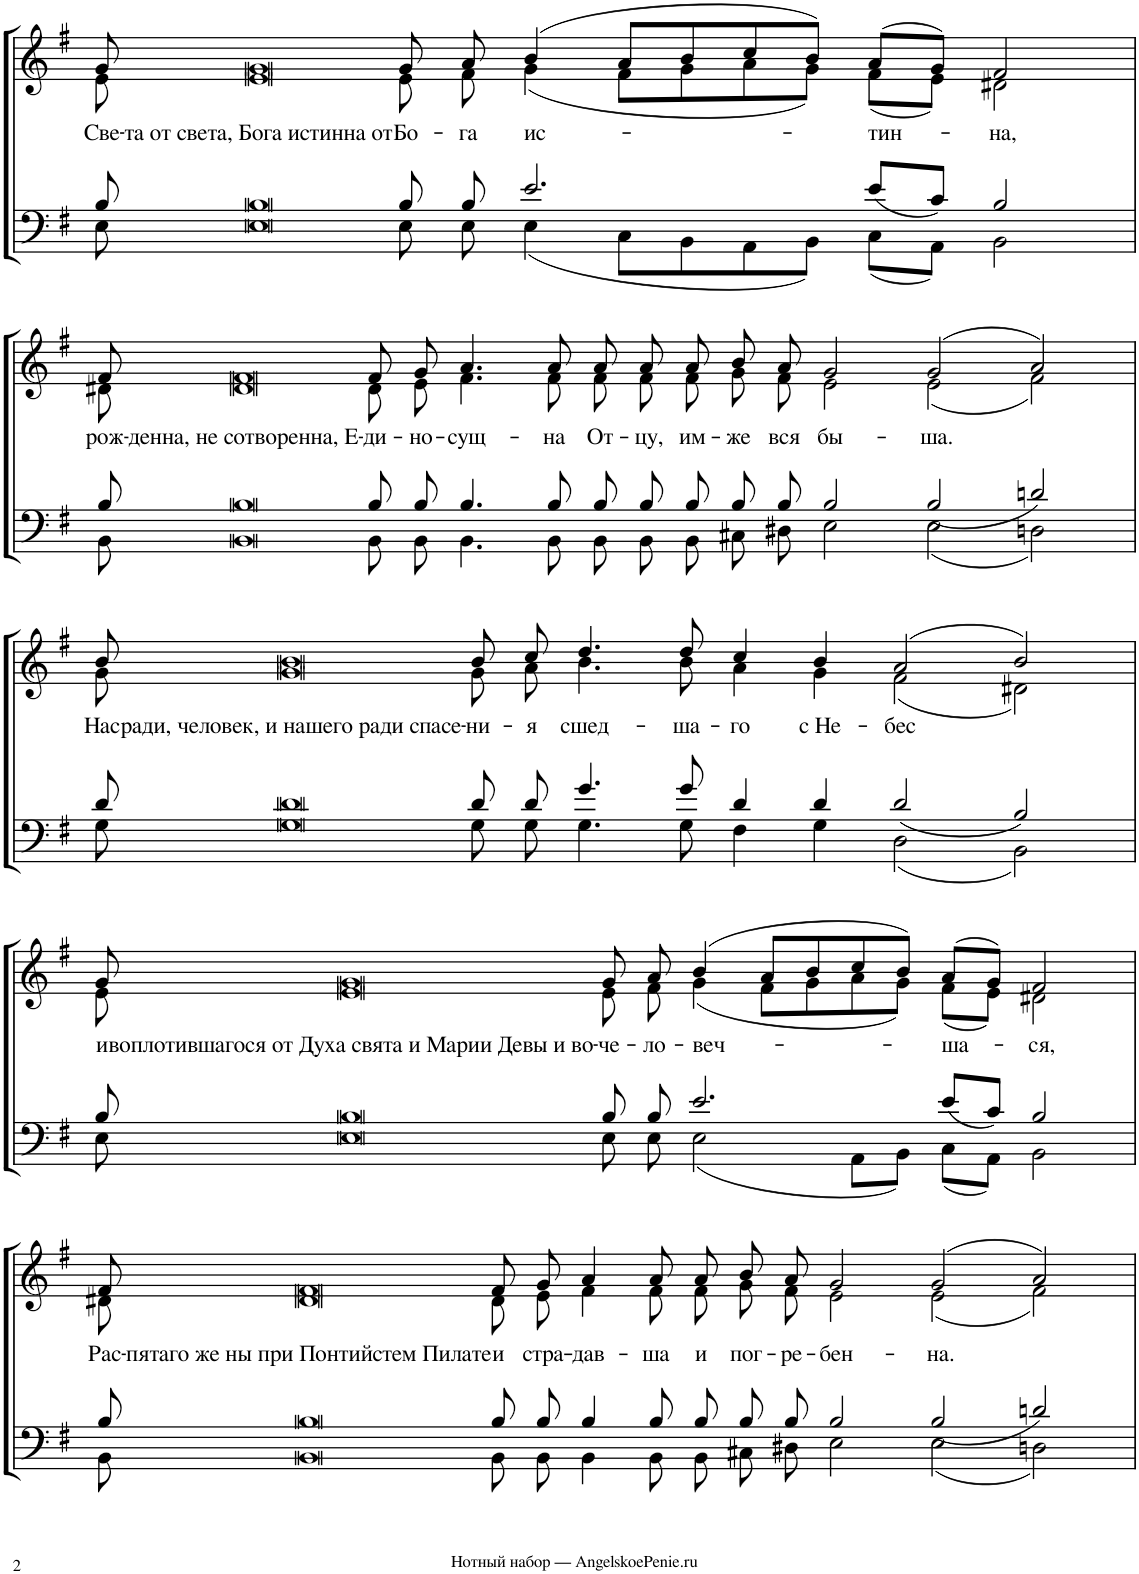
**kern	**kern	**text
*part1	*part1	*part1
*staff2	*staff1	*staff1
*I"Piano	*	*
*I'Pno.	*	*
!!LO:PB:g=z
*clefF4	*clefG2	*
*k[f#]	*k[f#]	*
*M63/4	*M63/4	*
=5	=5	=5
*^	*^	*
*	*^	*	*	*
!	!	!	!	!	!LO:LY:b
000ryy	8B/	8E\	8g/	8e\	Све-
!	!	!	!	!	!LO:LY:b
.	8B	8E	8g	8e	-та от света, Бога истинна от
!	!	!	!	!	!LO:LY:b
.	8B/	8E\	8g/	8e\	Бо-
!	!	!	!	!	!LO:LY:b
.	8B/	8E\	8a/	8f#\	-га
!	!	!	!	!	!LO:LY:b
.	2.e/	4E\	(4b/	(4g\	ис-
.	.	8C\L	8a/L	8f#\L	.
.	.	8BB\	8b/	8g\	.
.	.	8AA\	8cc/	8a\	.
.	.	8BB\J	8b/J)	8g\J)	.
!	!	!	!	!	!LO:LY:b
.	8e/L	8C\L	(8a/L	(8f#\L	-тин-
.	8c/J	8AA\J	8g/J)	8e\J)	.
!	!	!	!	!	!LO:LY:b
.	2B/	2BB\	2f#/	2d#X\	-на,
.	1ryy	1ryy	000ryy	000ryy	.
.	1ryy	1ryy	.	.	.
.	1ryy	1ryy	.	.	.
.	1ryy	1ryy	.	.	.
.	1ryy	1ryy	.	.	.
.	1ryy	1ryy	.	.	.
4%31ryy	1ryy	1ryy	.	.	.
.	1ryy	1ryy	.	.	.
.	1ryy	1ryy	00ryy	00ryy	.
.	1ryy	1ryy	.	.	.
.	4%15ryy	4%15ryy	.	.	.
.	.	.	1..ryy	1..ryy	.
!!LO:LB:g=z	!!
=6	=6	=6	=6	=6	=6
!	!	!	!	!	!LO:LY:b
000ryy	8B/	8BB\	8f#/	8d#X\	рож-
!	!	!	!	!	!LO:LY:b
.	8B	8BB	8f#	8d#	-денна, не сотворенна, Е-
!	!	!	!	!	!LO:LY:b
.	8B/	8BB\	8f#/	8d#\	-ди-
!	!	!	!	!	!LO:LY:b
.	8B/	8BB\	8g/	8e\	-но-
!	!	!	!	!	!LO:LY:b
.	4.B/	4.BB\	4.a/	4.f#\	-сущ-
!	!	!	!	!	!LO:LY:b
.	8B/	8BB\	8a/	8f#\	-на
!	!	!	!	!	!LO:LY:b
.	8B/	8BB\	8a/	8f#\	От-
!	!	!	!	!	!LO:LY:b
.	8B/	8BB\	8a/	8f#\	-цу,
!	!	!	!	!	!LO:LY:b
.	8B/	8BB\	8a/	8f#\	им-
!	!	!	!	!	!LO:LY:b
.	8B/	8C#X\	8b/	8g\	-же
!	!	!	!	!	!LO:LY:b
.	8B/	8D#X\	8a/	8f#\	вся
!	!	!	!	!	!LO:LY:b
.	2B/	2E\	2g/	2e\	бы-
!	!	!	!	!	!LO:LY:b
.	2B/	2E\	(2g/	(2e\	-ша.
.	2dn/	2Dn\	2a/)	2f#\)	.
.	1ryy	1ryy	000ryy	000ryy	.
.	1ryy	1ryy	.	.	.
.	1ryy	1ryy	.	.	.
.	1ryy	1ryy	.	.	.
.	1ryy	1ryy	.	.	.
4%31ryy	.	.	.	.	.
.	1ryy	1ryy	.	.	.
.	1ryy	1ryy	.	.	.
.	1ryy	1ryy	.	.	.
.	1ryy	1ryy	00ryy	00ryy	.
.	1ryy	1ryy	.	.	.
.	1ryy	1ryy	.	.	.
.	1ryy	1ryy	.	.	.
.	2ryy	2ryy	2ryy	2ryy	.
.	8ryy	8ryy	8ryy	8ryy	.
!!LO:LB:g=z	!!
=7	=7	=7	=7	=7	=7
!	!	!	!	!	!LO:LY:b
000ryy	8d/	8G\	8b/	8g\	Нас
!	!	!	!	!	!LO:LY:b
.	8d	8G	8b	8g	ради, человек, и нашего ради спасе-
!	!	!	!	!	!LO:LY:b
.	8d/	8G\	8b/	8g\	-ни-
!	!	!	!	!	!LO:LY:b
.	8d/	8G\	8cc/	8a\	-я
!	!	!	!	!	!LO:LY:b
.	4.g/	4.G\	4.dd/	4.b\	сшед-
!	!	!	!	!	!LO:LY:b
.	8g/	8G\	8dd/	8b\	-ша-
!	!	!	!	!	!LO:LY:b
.	4d/	4F#\	4cc/	4a\	-го
!	!	!	!	!	!LO:LY:b
.	4d/	4G\	4b/	4g\	с Не-
!	!	!	!	!	!LO:LY:b
.	2d/	2D\	(2a/	(2f#\	-бес
.	2B/	2BB\	2b/)	2d#X\)	.
.	1ryy	1ryy	000ryy	000ryy	.
.	1ryy	1ryy	.	.	.
.	1ryy	1ryy	.	.	.
.	1ryy	1ryy	.	.	.
.	1ryy	1ryy	.	.	.
.	1ryy	1ryy	.	.	.
4%31ryy	.	.	.	.	.
.	1ryy	1ryy	.	.	.
.	1ryy	1ryy	.	.	.
.	1ryy	1ryy	00ryy	00ryy	.
.	1ryy	1ryy	.	.	.
.	1ryy	1ryy	.	.	.
.	1ryy	1ryy	.	.	.
.	1ryy	1ryy	1ryy	1ryy	.
.	4ryy	4ryy	4ryy	4ryy	.
!!LO:LB:g=z	!!
=8	=8	=8	=8	=8	=8
!	!	!	!	!	!LO:LY:b
000ryy	8B/	8E\	8g/	8e\	и
!	!	!	!	!	!LO:LY:b
.	8B	8E	8g	8e	воплотившагося от Духа свята и Марии Девы и во-
!	!	!	!	!	!LO:LY:b
.	8B/	8E\	8g/	8e\	-че-
!	!	!	!	!	!LO:LY:b
.	8B/	8E\	8a/	8f#\	-ло-
!	!	!	!	!	!LO:LY:b
.	2.e/	2E\	(4b/	(4g\	-веч-
.	.	.	8a/L	8f#\L	.
.	.	.	8b/	8g\	.
.	.	8AA\L	8cc/	8a\	.
.	.	8BB\J	8b/J)	8g\J)	.
!	!	!	!	!	!LO:LY:b
.	8e/L	8C\L	(8a/L	(8f#\L	-ша-
.	8c/J	8AA\J	8g/J)	8e\J)	.
!	!	!	!	!	!LO:LY:b
.	2B/	2BB\	2f#/	2d#X\	-ся,
.	1ryy	1ryy	000ryy	000ryy	.
.	1ryy	1ryy	.	.	.
.	1ryy	1ryy	.	.	.
.	1ryy	1ryy	.	.	.
.	1ryy	1ryy	.	.	.
.	1ryy	1ryy	.	.	.
4%31ryy	1ryy	1ryy	.	.	.
.	1ryy	1ryy	.	.	.
.	1ryy	1ryy	00ryy	00ryy	.
.	1ryy	1ryy	.	.	.
.	4%15ryy	4%15ryy	.	.	.
.	.	.	1..ryy	1..ryy	.
!!LO:LB:g=z	!!
=9	=9	=9	=9	=9	=9
!	!	!	!	!	!LO:LY:b
000ryy	8B/	8BB\	8f#/	8d#X\	Рас-
!	!	!	!	!	!LO:LY:b
.	8B	8BB	8f#	8d#	-пятаго же ны при Понтийстем Пилате
!	!	!	!	!	!LO:LY:b
.	8B/	8BB\	8f#/	8d#\	и
!	!	!	!	!	!LO:LY:b
.	8B/	8BB\	8g/	8e\	стра-
!	!	!	!	!	!LO:LY:b
.	4B/	4BB\	4a/	4f#\	-дав-
!	!	!	!	!	!LO:LY:b
.	8B/	8BB\	8a/	8f#\	-ша
!	!	!	!	!	!LO:LY:b
.	8B/	8BB\	8a/	8f#\	и
!	!	!	!	!	!LO:LY:b
.	8B/	8C#X\	8b/	8g\	пог-
!	!	!	!	!	!LO:LY:b
.	8B/	8D#X\	8a/	8f#\	-ре-
!	!	!	!	!	!LO:LY:b
.	2B/	2E\	2g/	2e\	-бен-
!	!	!	!	!	!LO:LY:b
.	2B/	2E\	(2g/	(2e\	-на.
.	2dn/	2Dn\	2a/)	2f#\)	.
.	1ryy	1ryy	000ryy	000ryy	.
.	000.ryy	000.ryy	.	.	.
4%31ryy	.	.	.	.	.
.	.	.	00ryy	00ryy	.
.	.	.	1ryy	1ryy	.
*v	*v	*v	*	*	*
*	*v	*v	*
=	=	=
*-	*-	*-
